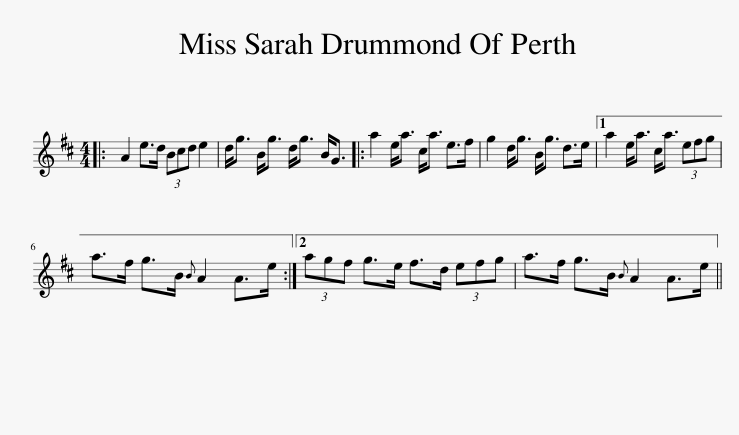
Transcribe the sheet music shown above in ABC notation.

X:1
L:1/8
M:4/4
I:linebreak $
K:D
V:1 treble
V:1
|: A2 e>d (3Bcd e2 | d<g B<g d<g B<G |: a2 e<a c<a e>f | g2 d<g B<g d>e |1 a2 e<a c<a (3efg |$ %5
 a>f g>B{B} A2 A>e :|2 (3agf g>e f>d (3efg | a>f g>B{B} A2 A>e || %8
